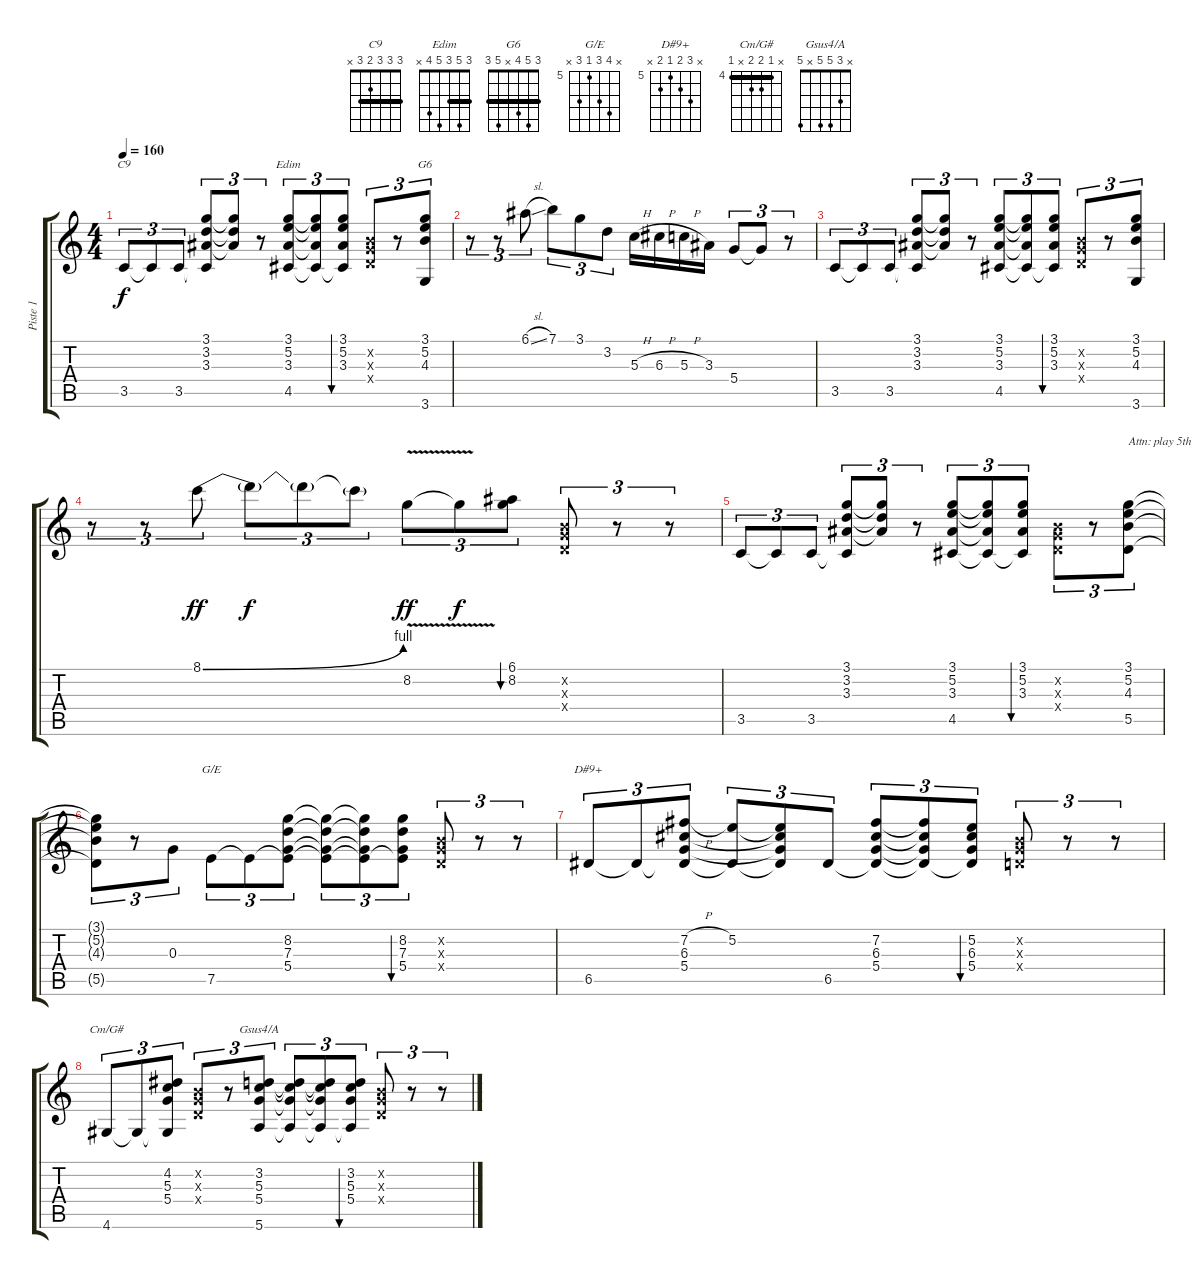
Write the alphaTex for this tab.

\track ("Piste 1" "Piste 1") {instrument acousticguitarnylon}
\staff {score tabs}
\tuning (E4 B3 G3 D3 A2 E2) {hide}
\chord ("C9" 3 3 3 2 3 x) {barre 3}
\chord ("Edim" 3 5 3 5 4 x) {barre 3}
\chord ("G6" 3 5 4 x 5 3) {barre 3}
\chord ("G/E" x 8 7 5 7 x) {firstfret 5}
\chord ("D#9+" x 7 6 5 6 x) {firstfret 5 barre 5}
\chord ("Cm/G#" x 4 5 5 x 4) {firstfret 4 barre 4}
\chord ("Gsus4/A" x 3 5 5 x 5)
\ts (4 4)
\tempo 160
\clef g2
\ks c
3.5.8{tu (3 2) ch "C9" dy f} 3.5{t}.8{tu (3 2)} 3.5.8{tu (3 2)} (3.1 3.2 3.3 3.5{t}).8{tu (3 2)} (3.1{t} 3.2{t} 3.3{t}).8{tu (3 2)} r.8{tu (3 2)} (3.1 5.2 3.3 4.5).8{tu (3 2) ch "Edim"} (3.1{t} 5.2{t} 3.3{t} 4.5{t}).8{tu (3 2)} (3.1 5.2 3.3 4.5{t}).8{tu (3 2) bu 60} (0.2{x} 0.3{x} 0.4{x}).8{tu (3 2)} r.8{tu (3 2)} (3.1 5.2 4.3 3.6).8{tu (3 2) ch "G6"} |
r.8{tu (3 2)} r.8{tu (3 2)} 6.1{sl}.8{tu (3 2)} 7.1.8{tu (3 2)} 3.1.8{tu (3 2)} 3.2.8{tu (3 2)} 5.3{h}.16 6.3{h}.16 5.3{h}.16 3.3.16 5.4.8{tu (3 2)} 5.4{t}.8{tu (3 2)} r.8{tu (3 2)} |
3.5.8{tu (3 2)} 3.5{t}.8{tu (3 2)} 3.5.8{tu (3 2)} (3.1 3.2 3.3 3.5{t}).8{tu (3 2)} (3.1{t} 3.2{t} 3.3{t}).8{tu (3 2)} r.8{tu (3 2)} (3.1 5.2 3.3 4.5).8{tu (3 2)} (3.1{t} 5.2{t} 3.3{t} 4.5{t}).8{tu (3 2)} (3.1 5.2 3.3 4.5{t}).8{tu (3 2) bu 60} (0.2{x} 0.3{x} 0.4{x}).8{tu (3 2)} r.8{tu (3 2)} (3.1 5.2 4.3 3.6).8{tu (3 2)} |
r.8{tu (3 2)} r.8{tu (3 2)} 8.1{be (bend 0 0 60 4)}.8{tu (3 2) dy ff} 8.1{t}.8{tu (3 2) dy f} 8.1{t}.8{tu (3 2)} 8.1{t}.8{tu (3 2)} 8.2{v}.8{tu (3 2) dy ff} 8.2{t}.8{tu (3 2) dy f} (6.1 8.2).8{tu (3 2) bu 60} (0.2{x} 0.3{x} 0.4{x}).8{tu (3 2)} r.8{tu (3 2)} r.8{tu (3 2)} |
3.5.8{tu (3 2)} 3.5{t}.8{tu (3 2)} 3.5.8{tu (3 2)} (3.1 3.2 3.3 3.5{t}).8{tu (3 2)} (3.1{t} 3.2{t} 3.3{t}).8{tu (3 2)} r.8{tu (3 2)} (3.1 5.2 3.3 4.5).8{tu (3 2)} (3.1{t} 5.2{t} 3.3{t} 4.5{t}).8{tu (3 2)} (3.1 5.2 3.3 4.5{t}).8{tu (3 2) bu 60} (0.2{x} 0.3{x} 0.4{x}).8{tu (3 2)} r.8{tu (3 2)} (3.1 5.2 4.3 5.5).8{tu (3 2) txt "Attn: play 5th"} |
(3.1{t} 5.2{t} 4.3{t} 5.5{t}).8{tu (3 2)} r.8{tu (3 2)} 0.3.8{tu (3 2)} 7.5.8{tu (3 2) ch "G/E"} 7.5{t}.8{tu (3 2)} (8.2 7.3 5.4 7.5{t}).8{tu (3 2)} (8.2{t} 7.3{t} 5.4{t} 7.5{t}).8{tu (3 2)} (8.2{t} 7.3{t} 5.4{t} 7.5{t}).8{tu (3 2)} (8.2 7.3 5.4 7.5{t}).8{tu (3 2) bu 60} (0.2{x} 0.3{x} 0.4{x}).8{tu (3 2)} r.8{tu (3 2)} r.8{tu (3 2)} |
6.5.8{tu (3 2) ch "D#9+"} 6.5{t}.8{tu (3 2)} (7.2{h} 6.3 5.4 6.5{t}).8{tu (3 2)} (5.2 6.5{t}).8{tu (3 2)} (5.2{t} 6.3{t} 5.4{t} 6.5{t}).8{tu (3 2)} 6.5.8{tu (3 2)} (7.2 6.3 5.4 6.5{t}).8{tu (3 2)} (7.2{t} 6.3{t} 5.4{t} 6.5{t}).8{tu (3 2)} (5.2 6.3 5.4 6.5{t}).8{tu (3 2) bu 60} (0.2{x} 0.3{x} 0.4{x}).8{tu (3 2)} r.8{tu (3 2)} r.8{tu (3 2)} |
4.6.8{tu (3 2) ch "Cm/G#"} 4.6{t}.8{tu (3 2)} (4.2 5.3 5.4 4.6{t}).8{tu (3 2)} (0.2{x} 0.3{x} 0.4{x}).8{tu (3 2)} r.8{tu (3 2)} (3.2 5.3 5.4 5.6).8{tu (3 2) ch "Gsus4/A"} (3.2{t} 5.3{t} 5.4{t} 5.6{t}).8{tu (3 2)} (3.2{t} 5.3{t} 5.4{t} 5.6{t}).8{tu (3 2)} (3.2 5.3 5.4 5.6{t}).8{tu (3 2) bu 60} (0.2{x} 0.3{x} 0.4{x}).8{tu (3 2)} r.8{tu (3 2)} r.8{tu (3 2)}
